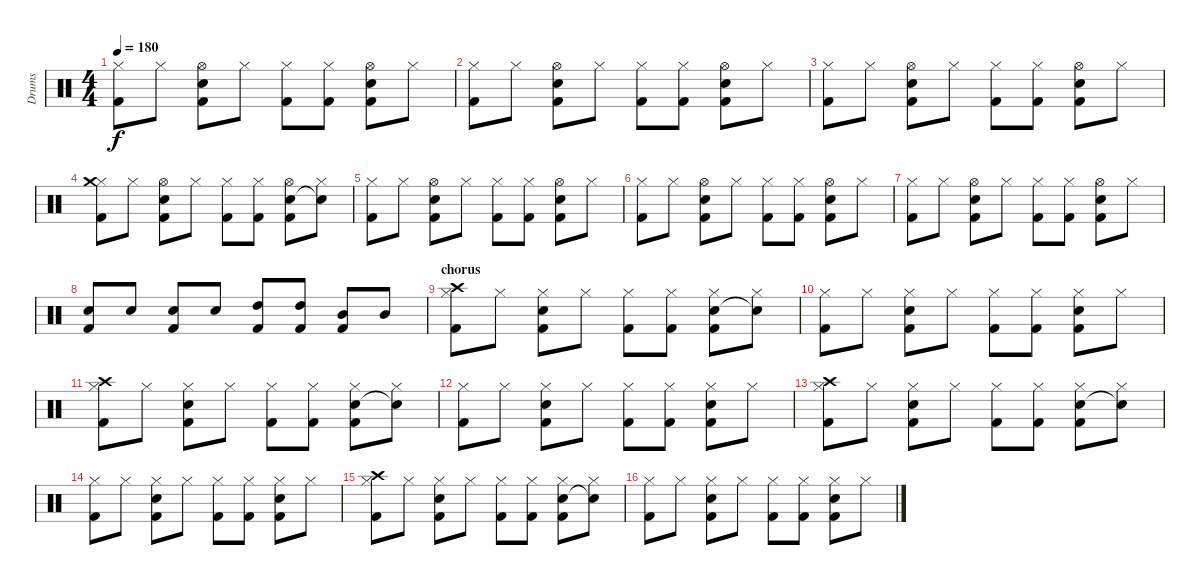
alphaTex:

\track ("Drums" "Drums") {instrument percussion}
\staff {score}
\articulation defaults
\ts (4 4)
\tempo 180
\clef neutral
\ks c
("Hi-Hat (closed)" "Kick (hit) 2").8{dy f} "Hi-Hat (closed)".8 ("Hi-Hat (open)" "Electric Snare (hit)" "Kick (hit) 2").8 "Hi-Hat (closed)".8 ("Hi-Hat (closed)" "Kick (hit) 2").8 ("Hi-Hat (closed)" "Kick (hit) 2").8 ("Hi-Hat (open)" "Electric Snare (hit)" "Kick (hit) 2").8 "Hi-Hat (closed)".8 |
("Hi-Hat (closed)" "Kick (hit) 2").8 "Hi-Hat (closed)".8 ("Hi-Hat (open)" "Electric Snare (hit)" "Kick (hit) 2").8 "Hi-Hat (closed)".8 ("Hi-Hat (closed)" "Kick (hit) 2").8 ("Hi-Hat (closed)" "Kick (hit) 2").8 ("Hi-Hat (open)" "Electric Snare (hit)" "Kick (hit) 2").8 "Hi-Hat (closed)".8 |
("Hi-Hat (closed)" "Kick (hit) 2").8 "Hi-Hat (closed)".8 ("Hi-Hat (open)" "Electric Snare (hit)" "Kick (hit) 2").8 "Hi-Hat (closed)".8 ("Hi-Hat (closed)" "Kick (hit) 2").8 ("Hi-Hat (closed)" "Kick (hit) 2").8 ("Hi-Hat (open)" "Electric Snare (hit)" "Kick (hit) 2").8 "Hi-Hat (closed)".8 |
("Hi-Hat (closed)" "Crash medium (hit)" "Kick (hit) 2").8 "Hi-Hat (closed)".8 ("Hi-Hat (open)" "Electric Snare (hit)" "Kick (hit) 2").8 "Hi-Hat (closed)".8 ("Hi-Hat (closed)" "Kick (hit) 2").8 ("Hi-Hat (closed)" "Kick (hit) 2").8 ("Hi-Hat (open)" "Electric Snare (hit)" "Kick (hit) 2").8 ("Hi-Hat (closed)" "Snare (hit)"{t}).8 |
("Hi-Hat (closed)" "Kick (hit) 2").8 "Hi-Hat (closed)".8 ("Hi-Hat (open)" "Electric Snare (hit)" "Kick (hit) 2").8 "Hi-Hat (closed)".8 ("Hi-Hat (closed)" "Kick (hit) 2").8 ("Hi-Hat (closed)" "Kick (hit) 2").8 ("Hi-Hat (open)" "Electric Snare (hit)" "Kick (hit) 2").8 "Hi-Hat (closed)".8 |
("Hi-Hat (closed)" "Kick (hit) 2").8 "Hi-Hat (closed)".8 ("Hi-Hat (open)" "Electric Snare (hit)" "Kick (hit) 2").8 "Hi-Hat (closed)".8 ("Hi-Hat (closed)" "Kick (hit) 2").8 ("Hi-Hat (closed)" "Kick (hit) 2").8 ("Hi-Hat (open)" "Electric Snare (hit)" "Kick (hit) 2").8 "Hi-Hat (closed)".8 |
("Hi-Hat (closed)" "Kick (hit) 2").8 "Hi-Hat (closed)".8 ("Hi-Hat (open)" "Electric Snare (hit)" "Kick (hit) 2").8 "Hi-Hat (closed)".8 ("Hi-Hat (closed)" "Kick (hit) 2").8 ("Hi-Hat (closed)" "Kick (hit) 2").8 ("Hi-Hat (open)" "Electric Snare (hit)" "Kick (hit) 2").8 "Hi-Hat (closed)".8 |
("Snare (hit) 2" "Kick (hit) 2").8 "Snare (hit) 2".8 ("Snare (hit) 2" "Kick (hit) 2").8 "Snare (hit) 2".8 ("High Tom (hit)" "Kick (hit) 2").8 ("High Tom (hit)" "Kick (hit) 2").8 ("Mid Tom (hit)" "Kick (hit) 2").8 "Mid Tom (hit)".8 |
\section ("" "chorus")
("Hi-Hat (closed)" "Crash high (hit)" "Kick (hit) 2").8 "Hi-Hat (closed)".8 ("Hi-Hat (closed)" "Electric Snare (hit)" "Kick (hit) 2").8 "Hi-Hat (closed)".8 ("Hi-Hat (closed)" "Kick (hit) 2").8 ("Hi-Hat (closed)" "Kick (hit) 2").8 ("Hi-Hat (closed)" "Electric Snare (hit)" "Kick (hit) 2").8 ("Hi-Hat (closed)" "Snare (hit)"{t}).8 |
("Hi-Hat (closed)" "Kick (hit) 2").8 "Hi-Hat (closed)".8 ("Hi-Hat (closed)" "Electric Snare (hit)" "Kick (hit) 2").8 "Hi-Hat (closed)".8 ("Hi-Hat (closed)" "Kick (hit) 2").8 ("Hi-Hat (closed)" "Kick (hit) 2").8 ("Hi-Hat (closed)" "Electric Snare (hit)" "Kick (hit) 2").8 "Hi-Hat (closed)".8 |
("Hi-Hat (closed)" "Crash high (hit)" "Kick (hit) 2").8 "Hi-Hat (closed)".8 ("Hi-Hat (closed)" "Electric Snare (hit)" "Kick (hit) 2").8 "Hi-Hat (closed)".8 ("Hi-Hat (closed)" "Kick (hit) 2").8 ("Hi-Hat (closed)" "Kick (hit) 2").8 ("Hi-Hat (closed)" "Electric Snare (hit)" "Kick (hit) 2").8 ("Hi-Hat (closed)" "Snare (hit)"{t}).8 |
("Hi-Hat (closed)" "Kick (hit) 2").8 "Hi-Hat (closed)".8 ("Hi-Hat (closed)" "Electric Snare (hit)" "Kick (hit) 2").8 "Hi-Hat (closed)".8 ("Hi-Hat (closed)" "Kick (hit) 2").8 ("Hi-Hat (closed)" "Kick (hit) 2").8 ("Hi-Hat (closed)" "Electric Snare (hit)" "Kick (hit) 2").8 "Hi-Hat (closed)".8 |
("Hi-Hat (closed)" "Crash high (hit)" "Kick (hit) 2").8 "Hi-Hat (closed)".8 ("Hi-Hat (closed)" "Electric Snare (hit)" "Kick (hit) 2").8 "Hi-Hat (closed)".8 ("Hi-Hat (closed)" "Kick (hit) 2").8 ("Hi-Hat (closed)" "Kick (hit) 2").8 ("Hi-Hat (closed)" "Electric Snare (hit)" "Kick (hit) 2").8 ("Hi-Hat (closed)" "Snare (hit)"{t}).8 |
("Hi-Hat (closed)" "Kick (hit) 2").8 "Hi-Hat (closed)".8 ("Hi-Hat (closed)" "Electric Snare (hit)" "Kick (hit) 2").8 "Hi-Hat (closed)".8 ("Hi-Hat (closed)" "Kick (hit) 2").8 ("Hi-Hat (closed)" "Kick (hit) 2").8 ("Hi-Hat (closed)" "Electric Snare (hit)" "Kick (hit) 2").8 "Hi-Hat (closed)".8 |
("Hi-Hat (closed)" "Crash high (hit)" "Kick (hit) 2").8 "Hi-Hat (closed)".8 ("Hi-Hat (closed)" "Electric Snare (hit)" "Kick (hit) 2").8 "Hi-Hat (closed)".8 ("Hi-Hat (closed)" "Kick (hit) 2").8 ("Hi-Hat (closed)" "Kick (hit) 2").8 ("Hi-Hat (closed)" "Electric Snare (hit)" "Kick (hit) 2").8 ("Hi-Hat (closed)" "Snare (hit)"{t}).8 |
("Hi-Hat (closed)" "Kick (hit) 2").8 "Hi-Hat (closed)".8 ("Hi-Hat (closed)" "Electric Snare (hit)" "Kick (hit) 2").8 "Hi-Hat (closed)".8 ("Hi-Hat (closed)" "Kick (hit) 2").8 ("Hi-Hat (closed)" "Kick (hit) 2").8 ("Hi-Hat (closed)" "Electric Snare (hit)" "Kick (hit) 2").8 "Hi-Hat (closed)".8
